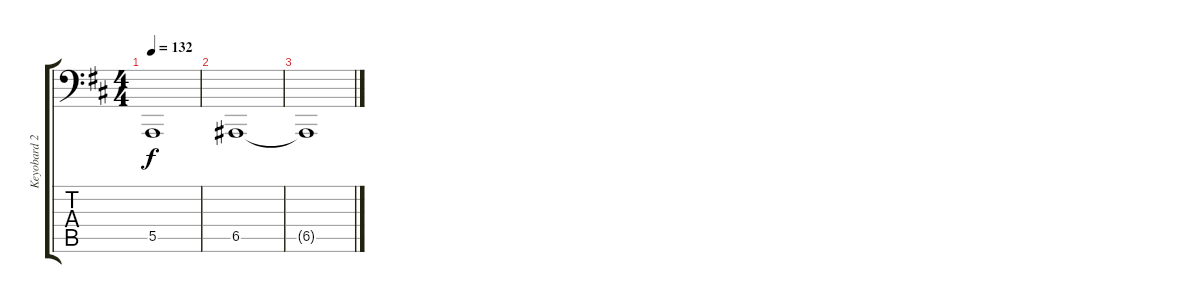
\track ("Keyobard 2" "Keyobard 2") {instrument synthstrings1}
\staff {score tabs}
\tuning (C3 G2 D2 A1 E1 B0) {hide}
\ts (4 4)
\tempo 132
\clef f4
\ks d
5.5.1{dy f} |
6.5.1 |
6.5{t}.1
